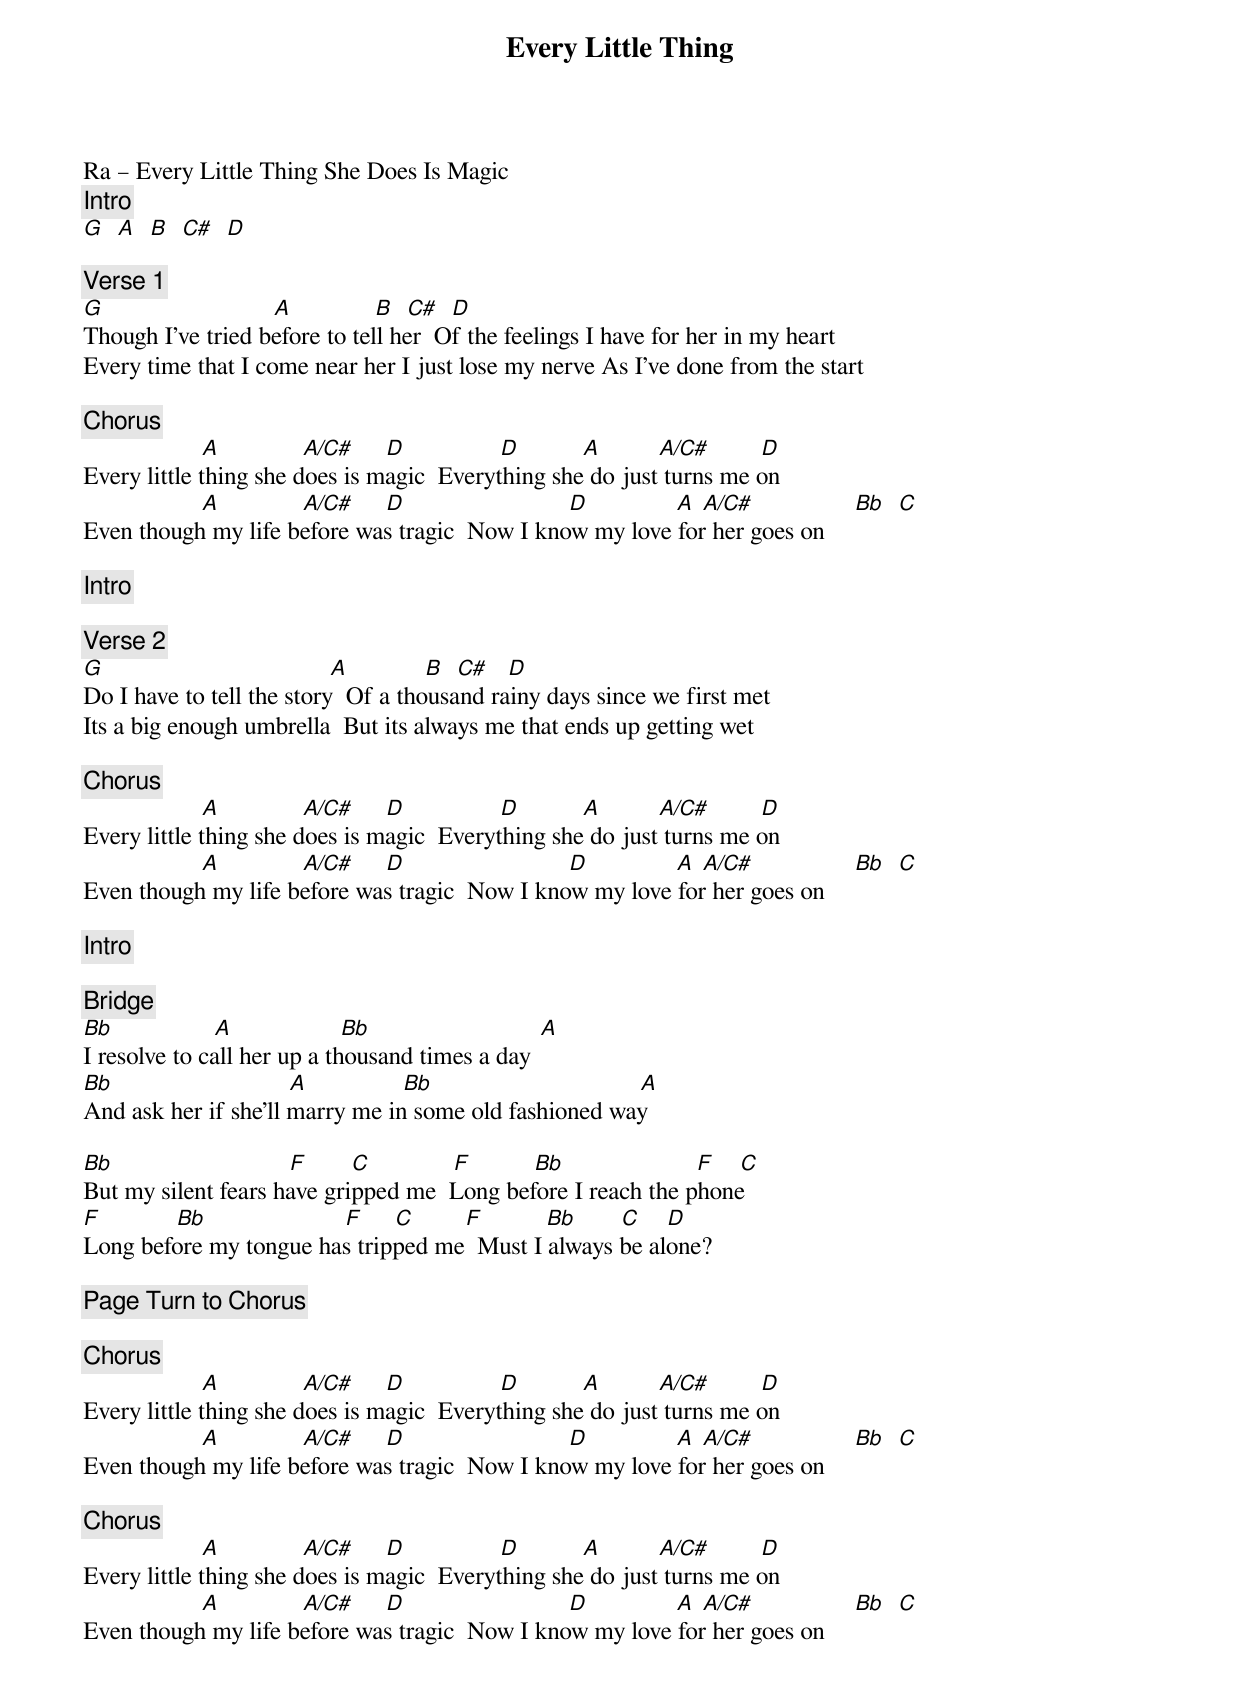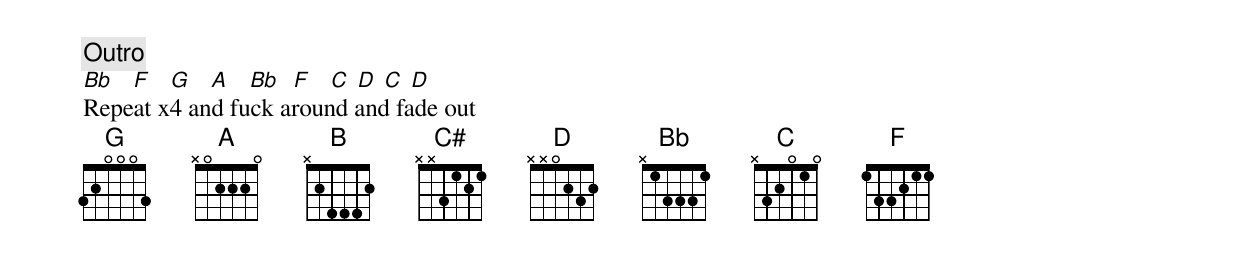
{title: Every Little Thing}
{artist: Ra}
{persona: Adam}
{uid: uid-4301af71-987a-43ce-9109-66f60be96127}
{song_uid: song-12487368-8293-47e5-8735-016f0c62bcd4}


Ra – Every Little Thing She Does Is Magic
{comment: Intro}
[G]  [A]  [B]  [C#]  [D]

{comment: Verse 1}
[G]                           [A]           		[B]		[C#]		[D]
Though I’ve tried before to tell her  Of the feelings I have for her in my heart
Every time that I come near her I just lose my nerve As I’ve done from the start

{comment: Chorus}
                  	[A]             [A/C#]    	[D]               [D]        		[A]         [A/C#]       	[D]
Every little thing she does is magic  Everything she do just turns me on
                  	[A]             [A/C#]    	[D]                          [D]            		[A]	[A/C#]                [Bb]  [C]
Even though my life before was tragic  Now I know my love for her goes on

{comment: Intro}

{comment: Verse 2}
[G]                                    [A]           	[B]		[C#]			[D]
Do I have to tell the story 	Of a thousand rainy days since we first met
Its a big enough umbrella 	But its always me that ends up getting wet

{comment: Chorus}
                  	[A]             [A/C#]    	[D]               [D]        		[A]         [A/C#]       	[D]
Every little thing she does is magic  Everything she do just turns me on
                  	[A]             [A/C#]    	[D]                          [D]            		[A]	[A/C#]                [Bb]  [C]
Even though my life before was tragic  Now I know my love for her goes on

{comment: Intro}

{comment: Bridge}
[Bb]               	[A]                 [Bb]                          	[A]
I resolve to call her up a thousand times a day
[Bb]                           	[A]             		[Bb]                                 [A]
And ask her if she’ll marry me in some old fashioned way

[Bb]                          		[F]       [C]             [F]         	[Bb]                   		[F]    [C]
But my silent fears have gripped me 	Long before I reach the phone
[F]           	[Bb]                     	[F]    	[C]      		[F]         	[Bb]       [C]   	[D]
Long before my tongue has tripped me 	Must I always be alone?

{comment: Page Turn to Chorus}

{comment: Chorus}
                  	[A]             [A/C#]    	[D]               [D]        		[A]         [A/C#]       	[D]
Every little thing she does is magic  Everything she do just turns me on
                  	[A]             [A/C#]    	[D]                          [D]            		[A]	[A/C#]                [Bb]  [C]
Even though my life before was tragic  Now I know my love for her goes on

{comment: Chorus}
                  	[A]             [A/C#]    	[D]               [D]        		[A]         [A/C#]       	[D]
Every little thing she does is magic  Everything she do just turns me on
                  	[A]             [A/C#]    	[D]                          [D]            		[A]	[A/C#]                [Bb]  [C]
Even though my life before was tragic  Now I know my love for her goes on

{comment: Outro}
[Bb]   [F]   [G]   [A]   [Bb]  [F]   [C] [D] [C] [D]
Repeat x4 and fuck around and fade out
